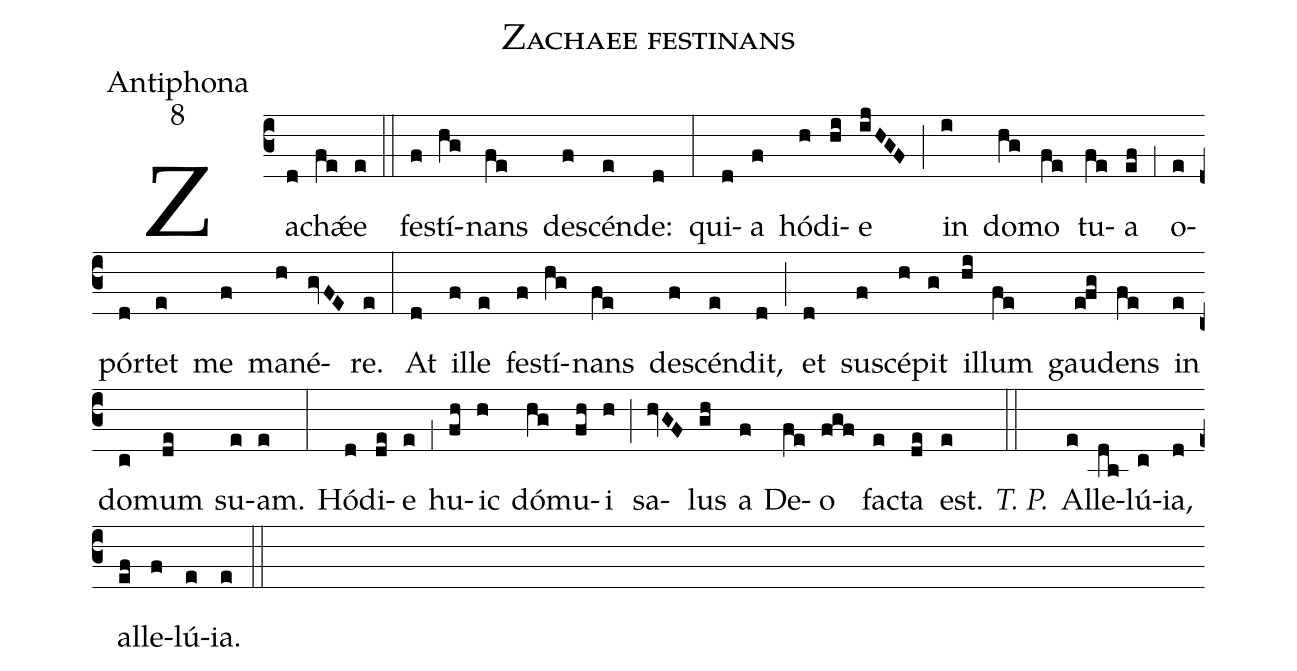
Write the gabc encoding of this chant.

name:Zachaee festinans;
office-part:Antiphona;
mode:8;
%%
(c3) Za(d)ch<sp>'ae</sp>(fe)e(e) (::) fe(f)stí(hg)nans(fe) de(f)scén(e)de:(d) (:) qui(d)a(f) hó(h)di(hi)e(ijHGF) (;) in(i) do(hg)mo(fe) tu(fe)a(ef) (;1) o(e)pór(d)tet(e) me(f) ma(h)né(gvFE)re.(e) (:) At(d) il(f)le(e) fe(f)stí(hg)nans(fe) de(f)scén(e)dit,(d) (;) et(d) su(f)scé(h)pit(g) il(hi)lum(fe) gau(e!fg)dens(fe) in(e) do(c)mum(de) su(e)am.(e) (:) Hó(d)di(de)e(e) (;1) hu(fh)ic(h) dó(hg)mu(fh)i(h) (;) sa(hvGF)lus(gh) a(f) De(fe)o(fgf) fa(e)cta(de) est.(e) <i>T. P.</i>(::) Al(e)le(db)lú(c)ia,(d) al(ef)le(f)lú(e)ia.(e) (::)
